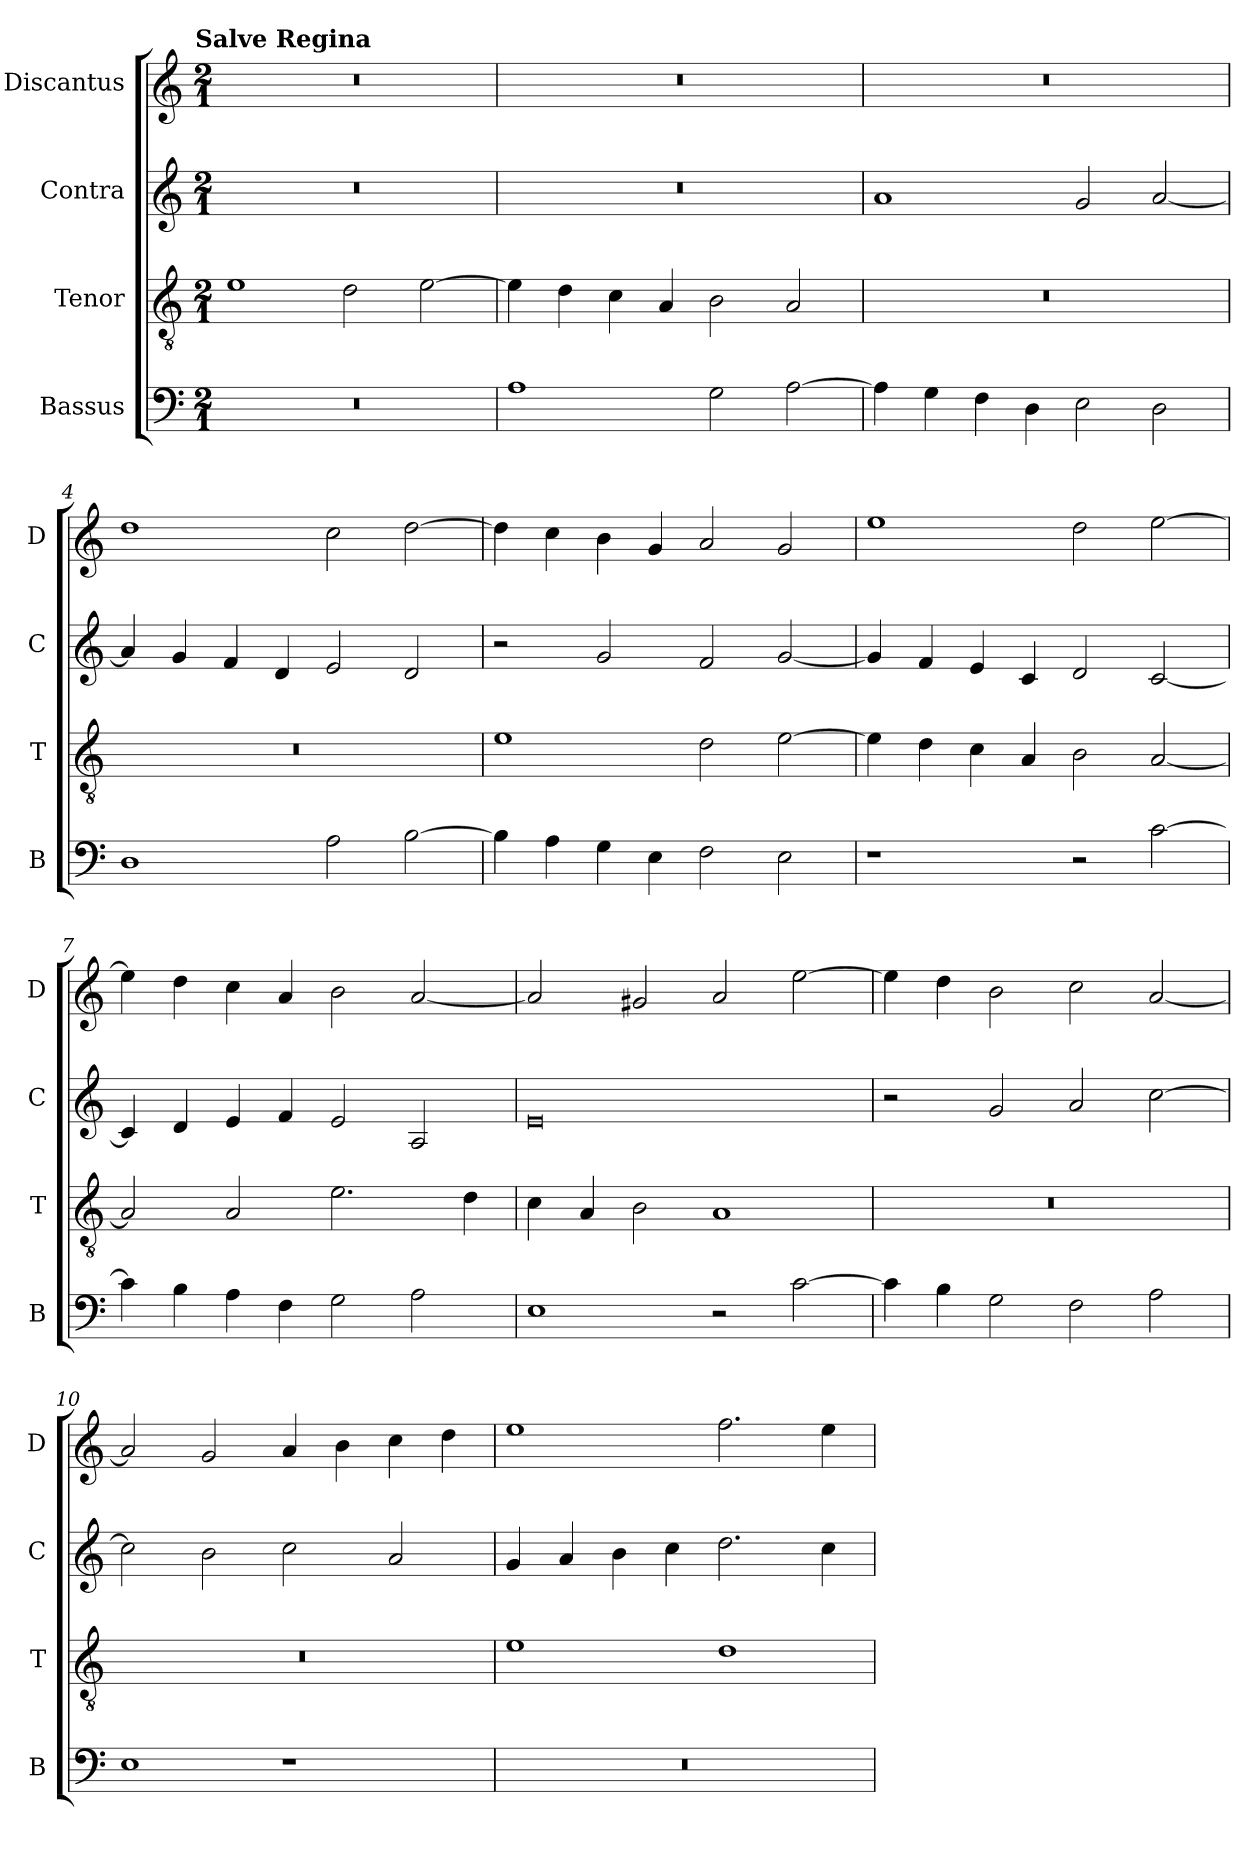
**kern	**kern	**kern	**kern
*part4	*part3	*part2	*part1
*staff4	*staff3	*staff2	*staff1
*I"Bassus	*I"Tenor	*I"Contra	*I"Discantus
*I'B	*I'T	*I'C	*I'D
*clefF4	*clefGv2	*clefG2	*clefG2
*k[]	*k[]	*k[]	*k[]
!!LO:TX:omd:t=Salve Regina
*M2/1	*M2/1	*M2/1	*M2/1
=1	=1	=1	=1
0r	1e	0r	0r
.	2d\	.	.
.	[2e\	.	.
=2	=2	=2	=2
1A	4e\]	0r	0r
.	4d\	.	.
.	4c\	.	.
.	4A/	.	.
2G\	2B\	.	.
[2A\	2A/	.	.
=3	=3	=3	=3
4A\]	0r	1a	0r
4G\	.	.	.
4F\	.	.	.
4D\	.	.	.
2E\	.	2g/	.
2D\	.	[2a/	.
=4	=4	=4	=4
1D	0r	4a/]	1dd
.	.	4g/	.
.	.	4f/	.
.	.	4d/	.
2A\	.	2e/	2cc\
[2B\	.	2d/	[2dd\
=5	=5	=5	=5
4B\]	1e	2r	4dd\]
4A\	.	.	4cc\
4G\	.	2g/	4b\
4E\	.	.	4g/
2F\	2d\	2f/	2a/
2E\	[2e\	[2g/	2g/
=6	=6	=6	=6
1r	4e\]	4g/]	1ee
.	4d\	4f/	.
.	4c\	4e/	.
.	4A/	4c/	.
2r	2B\	2d/	2dd\
[2c\	[2A/	[2c/	[2ee\
=7	=7	=7	=7
4c\]	2A/]	4c/]	4ee\]
4B\	.	4d/	4dd\
4A\	2A/	4e/	4cc\
4F\	.	4f/	4a/
2G\	2.e\	2e/	2b\
2A\	.	2A/	[2a/
.	4d\	.	.
=8	=8	=8	=8
1E	4c\	0e	2a/]
.	4A/	.	.
.	2B\	.	2g#X/
2r	1A	.	2a/
[2c\	.	.	[2ee\
=9	=9	=9	=9
4c\]	0r	2r	4ee\]
4B\	.	.	4dd\
2G\	.	2g/	2b\
2F\	.	2a/	2cc\
2A\	.	[2cc\	[2a/
=10	=10	=10	=10
1E	0r	2cc\]	2a/]
.	.	2b\	2g/
1r	.	2cc\	4a/
.	.	.	4b\
.	.	2a/	4cc\
.	.	.	4dd\
=11	=11	=11	=11
0r	1e	4g/	1ee
.	.	4a/	.
.	.	4b\	.
.	.	4cc\	.
.	1d	2.dd\	2.ff\
.	.	4cc\	4ee\
=	=	=	=
*-	*-	*-	*-
